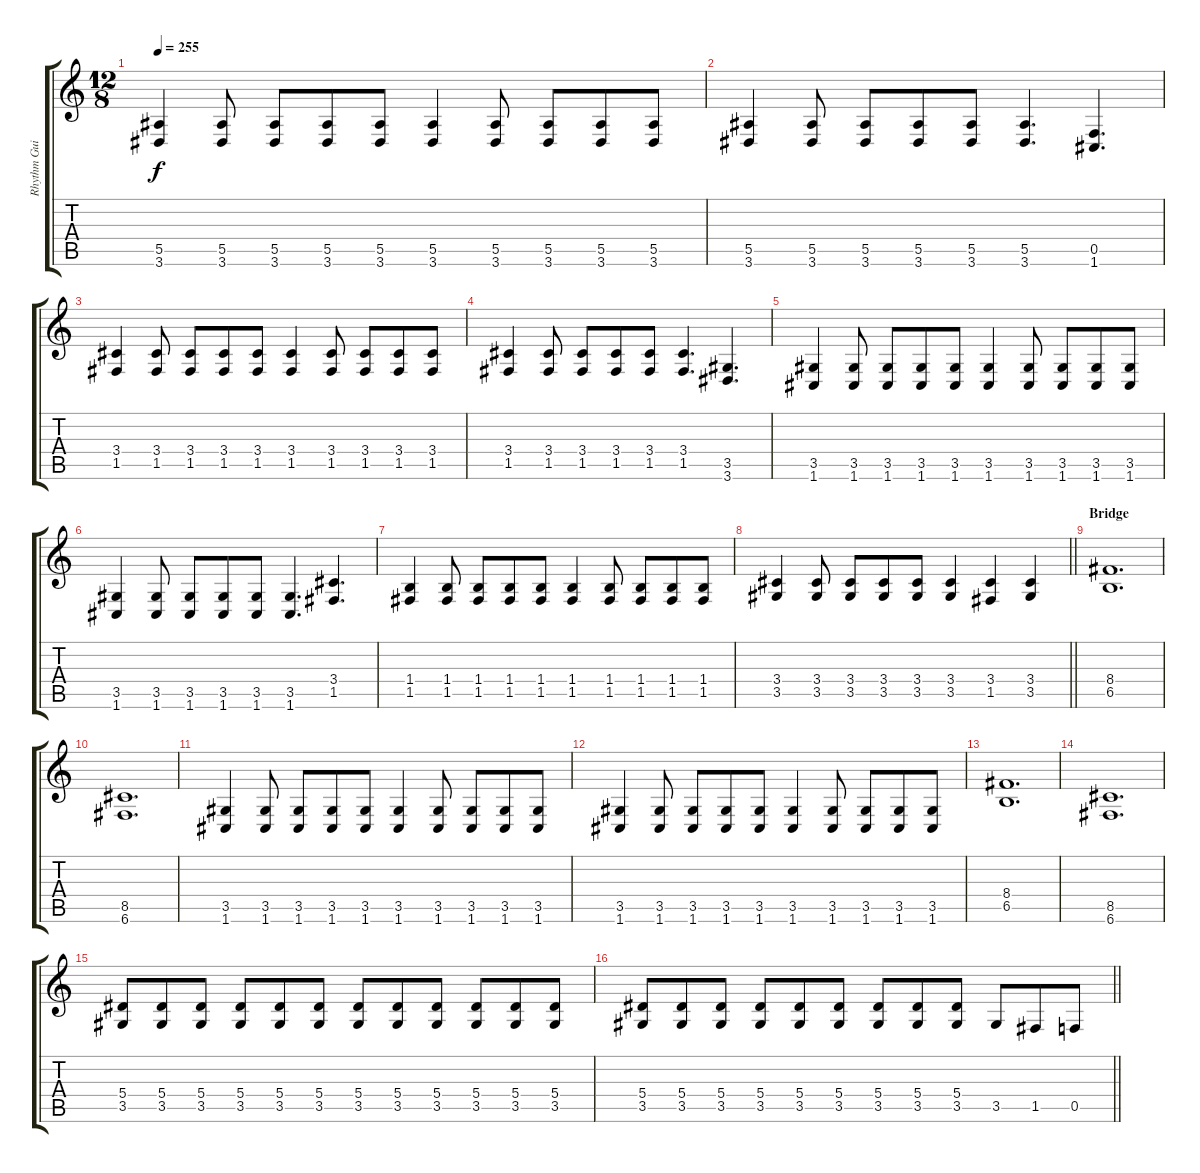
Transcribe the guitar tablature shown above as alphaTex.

\track ("Rhythm Guitar" "Rhythm Gui") {instrument distortionguitar}
\staff {score tabs}
\tuning (C4 G3 Eb3 Bb2 F2 C2) {hide}
\ts (12 8)
\tempo 255
\clef g2
\ks c
(5.5 3.6).4{dy f} (5.5 3.6).8 (5.5 3.6).8 (5.5 3.6).8 (5.5 3.6).8 (5.5 3.6).4 (5.5 3.6).8 (5.5 3.6).8 (5.5 3.6).8 (5.5 3.6).8 |
(5.5 3.6).4 (5.5 3.6).8 (5.5 3.6).8 (5.5 3.6).8 (5.5 3.6).8 (5.5 3.6).4{d} (0.5 1.6).4{d} |
(3.4 1.5).4 (3.4 1.5).8 (3.4 1.5).8 (3.4 1.5).8 (3.4 1.5).8 (3.4 1.5).4 (3.4 1.5).8 (3.4 1.5).8 (3.4 1.5).8 (3.4 1.5).8 |
(3.4 1.5).4 (3.4 1.5).8 (3.4 1.5).8 (3.4 1.5).8 (3.4 1.5).8 (3.4 1.5).4{d} (3.5 3.6).4{d} |
(3.5 1.6).4 (3.5 1.6).8 (3.5 1.6).8 (3.5 1.6).8 (3.5 1.6).8 (3.5 1.6).4 (3.5 1.6).8 (3.5 1.6).8 (3.5 1.6).8 (3.5 1.6).8 |
(3.5 1.6).4 (3.5 1.6).8 (3.5 1.6).8 (3.5 1.6).8 (3.5 1.6).8 (3.5 1.6).4{d} (3.4 1.5).4{d} |
(1.4 1.5).4 (1.4 1.5).8 (1.4 1.5).8 (1.4 1.5).8 (1.4 1.5).8 (1.4 1.5).4 (1.4 1.5).8 (1.4 1.5).8 (1.4 1.5).8 (1.4 1.5).8 |
\barLineRight lightlight
(3.4 3.5).4 (3.4 3.5).8 (3.4 3.5).8 (3.4 3.5).8 (3.4 3.5).8 (3.4 3.5).4 (3.4 1.5).4 (3.4 3.5).4 |
\section ("" "Bridge")
(8.4 6.5).1{d} |
(8.5 6.6).1{d} |
(3.5 1.6).4 (3.5 1.6).8 (3.5 1.6).8 (3.5 1.6).8 (3.5 1.6).8 (3.5 1.6).4 (3.5 1.6).8 (3.5 1.6).8 (3.5 1.6).8 (3.5 1.6).8 |
(3.5 1.6).4 (3.5 1.6).8 (3.5 1.6).8 (3.5 1.6).8 (3.5 1.6).8 (3.5 1.6).4 (3.5 1.6).8 (3.5 1.6).8 (3.5 1.6).8 (3.5 1.6).8 |
(8.4 6.5).1{d} |
(8.5 6.6).1{d} |
(5.4 3.5).8 (5.4 3.5).8 (5.4 3.5).8 (5.4 3.5).8 (5.4 3.5).8 (5.4 3.5).8 (5.4 3.5).8 (5.4 3.5).8 (5.4 3.5).8 (5.4 3.5).8 (5.4 3.5).8 (5.4 3.5).8 |
\barLineRight lightlight
(5.4 3.5).8 (5.4 3.5).8 (5.4 3.5).8 (5.4 3.5).8 (5.4 3.5).8 (5.4 3.5).8 (5.4 3.5).8 (5.4 3.5).8 (5.4 3.5).8 3.5.8 1.5.8 0.5.8
